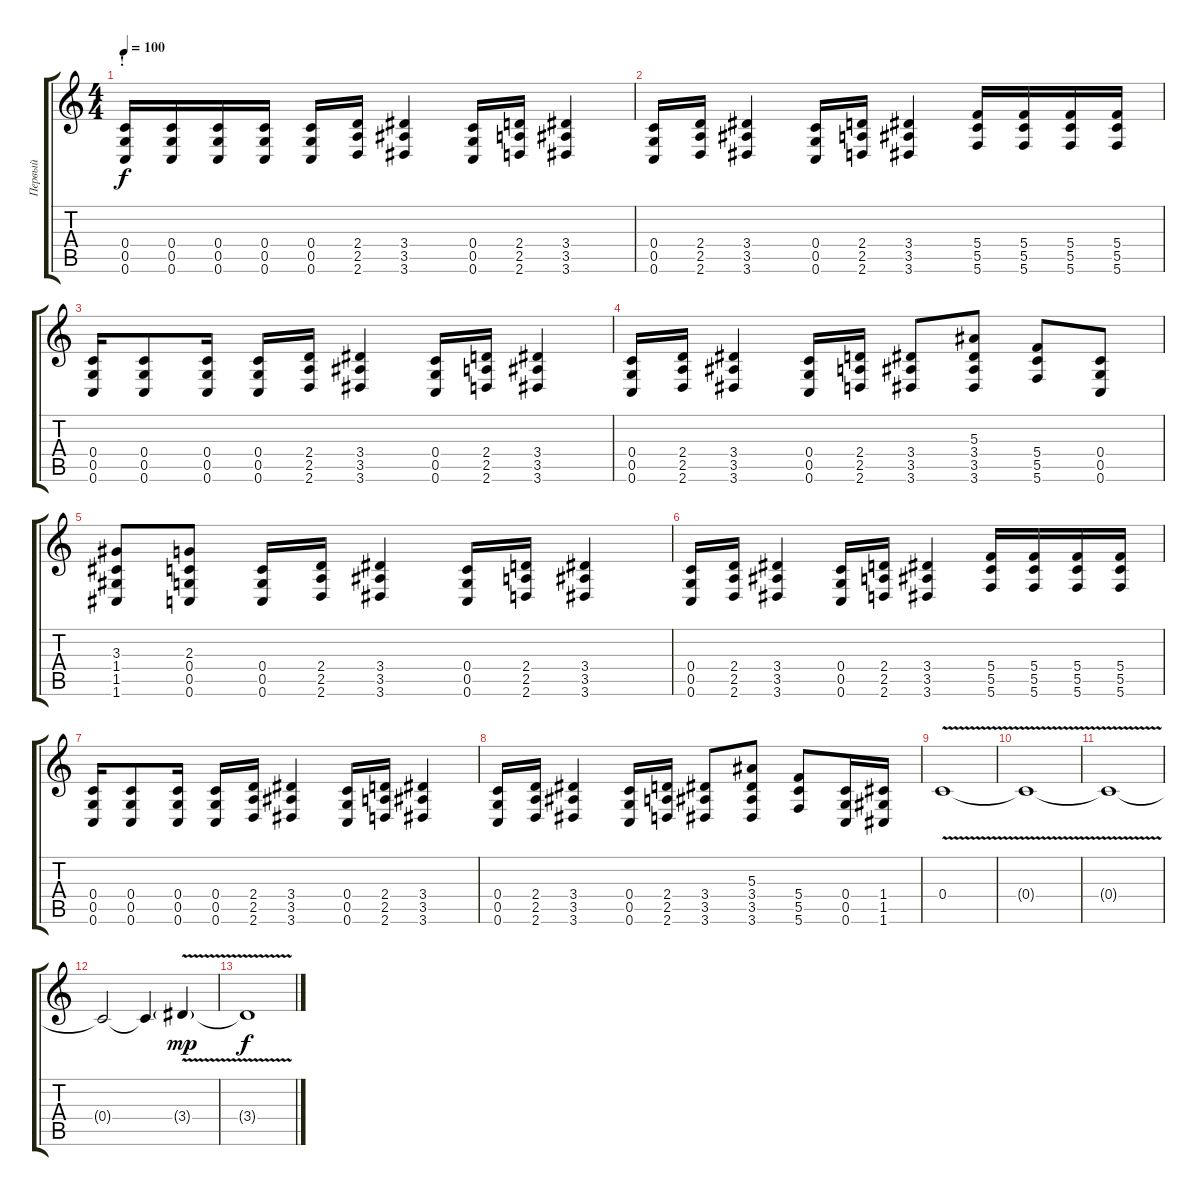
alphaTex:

\track ("Первый" "Первый") {instrument distortionguitar}
\staff {score tabs}
\tuning (D4 A3 F3 C3 G2 C2) {hide}
\ts (4 4)
\section ("" "!")
\tempo 100
\clef g2
\ks c
(0.4 0.5 0.6).16{dy f} (0.4 0.5 0.6).16 (0.4 0.5 0.6).16 (0.4 0.5 0.6).16 (0.4 0.5 0.6).16 (2.4 2.5 2.6).16 (3.4 3.5 3.6).4 (0.4 0.5 0.6).16 (2.4 2.5 2.6).16 (3.4 3.5 3.6).4 |
(0.4 0.5 0.6).16 (2.4 2.5 2.6).16 (3.4 3.5 3.6).4 (0.4 0.5 0.6).16 (2.4 2.5 2.6).16 (3.4 3.5 3.6).4 (5.4 5.5 5.6).16 (5.4 5.5 5.6).16 (5.4 5.5 5.6).16 (5.4 5.5 5.6).16 |
(0.4 0.5 0.6).16 (0.4 0.5 0.6).8 (0.4 0.5 0.6).16 (0.4 0.5 0.6).16 (2.4 2.5 2.6).16 (3.4 3.5 3.6).4 (0.4 0.5 0.6).16 (2.4 2.5 2.6).16 (3.4 3.5 3.6).4 |
(0.4 0.5 0.6).16 (2.4 2.5 2.6).16 (3.4 3.5 3.6).4 (0.4 0.5 0.6).16 (2.4 2.5 2.6).16 (3.4 3.5 3.6).8 (5.3 3.4 3.5 3.6).8 (5.4 5.5 5.6).8 (0.4 0.5 0.6).8 |
(3.3 1.4 1.5 1.6).8 (2.3 0.4 0.5 0.6).8 (0.4 0.5 0.6).16 (2.4 2.5 2.6).16 (3.4 3.5 3.6).4 (0.4 0.5 0.6).16 (2.4 2.5 2.6).16 (3.4 3.5 3.6).4 |
(0.4 0.5 0.6).16 (2.4 2.5 2.6).16 (3.4 3.5 3.6).4 (0.4 0.5 0.6).16 (2.4 2.5 2.6).16 (3.4 3.5 3.6).4 (5.4 5.5 5.6).16 (5.4 5.5 5.6).16 (5.4 5.5 5.6).16 (5.4 5.5 5.6).16 |
(0.4 0.5 0.6).16 (0.4 0.5 0.6).8 (0.4 0.5 0.6).16 (0.4 0.5 0.6).16 (2.4 2.5 2.6).16 (3.4 3.5 3.6).4 (0.4 0.5 0.6).16 (2.4 2.5 2.6).16 (3.4 3.5 3.6).4 |
(0.4 0.5 0.6).16 (2.4 2.5 2.6).16 (3.4 3.5 3.6).4 (0.4 0.5 0.6).16 (2.4 2.5 2.6).16 (3.4 3.5 3.6).8 (5.3 3.4 3.5 3.6).8 (5.4 5.5 5.6).8 (0.4 0.5 0.6).16 (1.4 1.5 1.6).16 |
0.4{v}.1 |
0.4{v t}.1 |
0.4{t}.1 |
0.4{t}.2 0.4{t}.4 3.4{v g}.4{dy mp} |
3.4{t}.1{dy f}
